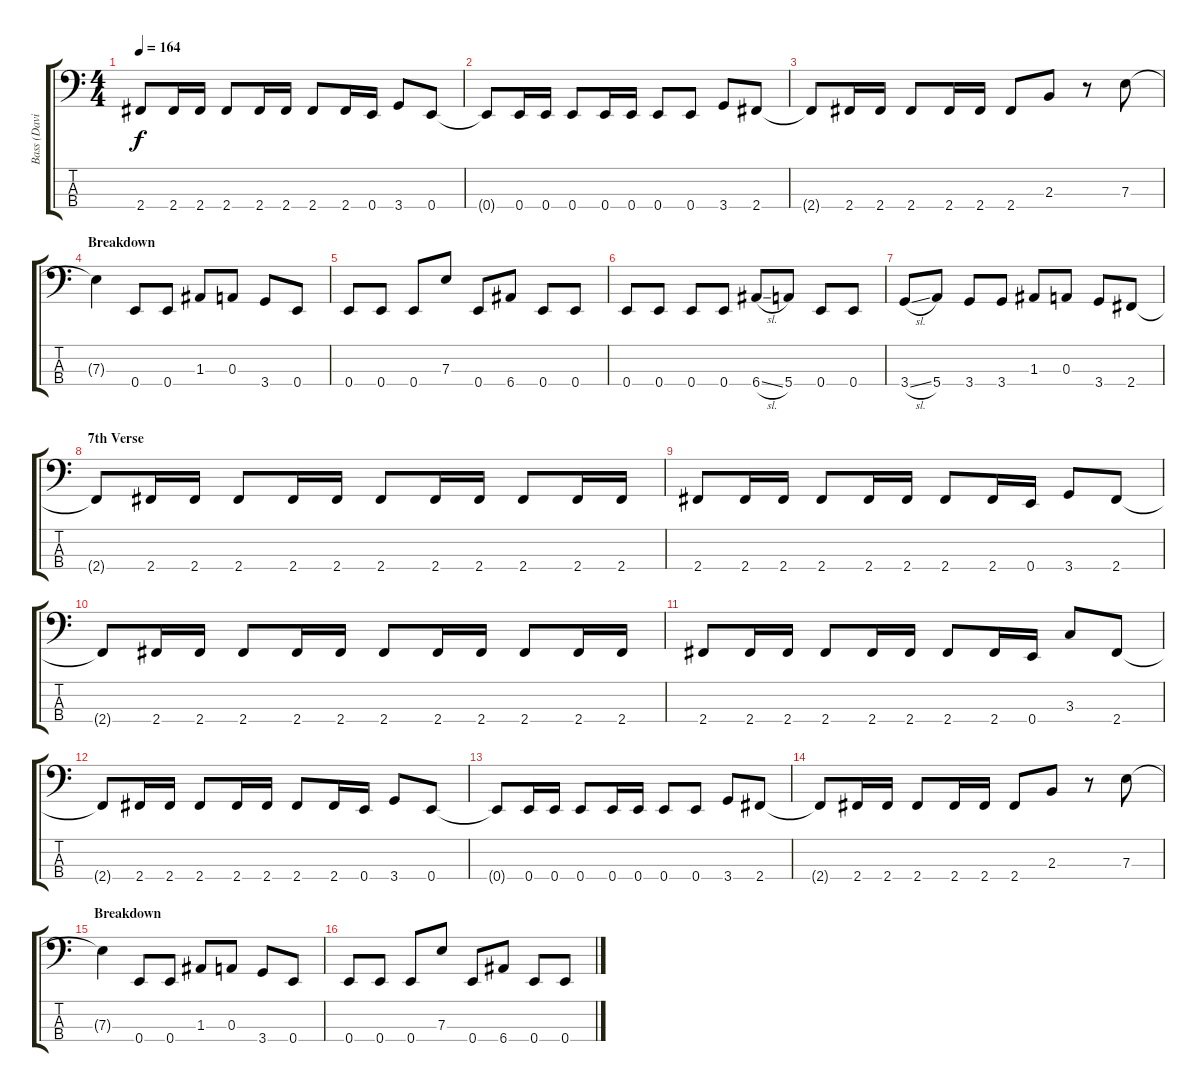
\track ("Bass (David Ellefson)" "Bass (Davi") {instrument electricbasspick}
\staff {score tabs}
\tuning (G2 D2 A1 E1) {hide}
\ts (4 4)
\tempo 164
\clef f4
\ks c
2.4{t}.8{dy f} 2.4.16 2.4.16 2.4.8 2.4.16 2.4.16 2.4.8 2.4.16 0.4.16 3.4.8 0.4.8 |
0.4{t}.8 0.4.16 0.4.16 0.4.8 0.4.16 0.4.16 0.4.8 0.4.8 3.4.8 2.4.8 |
2.4{t}.8 2.4.16 2.4.16 2.4.8 2.4.16 2.4.16 2.4.8 2.3.8 r.8 7.3.8 |
\section ("" "Breakdown")
7.3{t}.4 0.4.8 0.4.8 1.3.8 0.3.8 3.4.8 0.4.8 |
0.4.8 0.4.8 0.4.8 7.3.8 0.4.8 6.4.8 0.4.8 0.4.8 |
0.4.8 0.4.8 0.4.8 0.4.8 6.4{sl}.8 5.4.8 0.4.8 0.4.8 |
3.4{sl}.8 5.4.8 3.4.8 3.4.8 1.3.8 0.3.8 3.4.8 2.4.8 |
\section ("" "7th Verse")
2.4{t}.8 2.4.16 2.4.16 2.4.8 2.4.16 2.4.16 2.4.8 2.4.16 2.4.16 2.4.8 2.4.16 2.4.16 |
2.4.8 2.4.16 2.4.16 2.4.8 2.4.16 2.4.16 2.4.8 2.4.16 0.4.16 3.4.8 2.4.8 |
2.4{t}.8 2.4.16 2.4.16 2.4.8 2.4.16 2.4.16 2.4.8 2.4.16 2.4.16 2.4.8 2.4.16 2.4.16 |
2.4.8 2.4.16 2.4.16 2.4.8 2.4.16 2.4.16 2.4.8 2.4.16 0.4.16 3.3.8 2.4.8 |
2.4{t}.8 2.4.16 2.4.16 2.4.8 2.4.16 2.4.16 2.4.8 2.4.16 0.4.16 3.4.8 0.4.8 |
0.4{t}.8 0.4.16 0.4.16 0.4.8 0.4.16 0.4.16 0.4.8 0.4.8 3.4.8 2.4.8 |
2.4{t}.8 2.4.16 2.4.16 2.4.8 2.4.16 2.4.16 2.4.8 2.3.8 r.8 7.3.8 |
\section ("" "Breakdown")
7.3{t}.4 0.4.8 0.4.8 1.3.8 0.3.8 3.4.8 0.4.8 |
0.4.8 0.4.8 0.4.8 7.3.8 0.4.8 6.4.8 0.4.8 0.4.8
